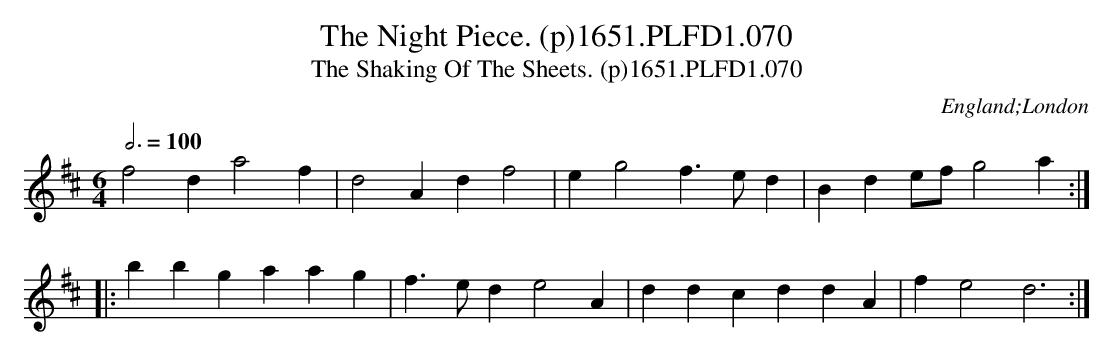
X:1
T:Night Piece. (p)1651.PLFD1.070, The
T:Shaking Of The Sheets. (p)1651.PLFD1.070, The
M:6/4
L:1/4
Q:3/4=100
O:England;London
K:D
f2 d a2 f|d2 A d f2|e g2 f>ed|Bde/f/ g2 a:|
|:bbg aag|f>ed e2 A| ddc ddA| fe2 d3:|
